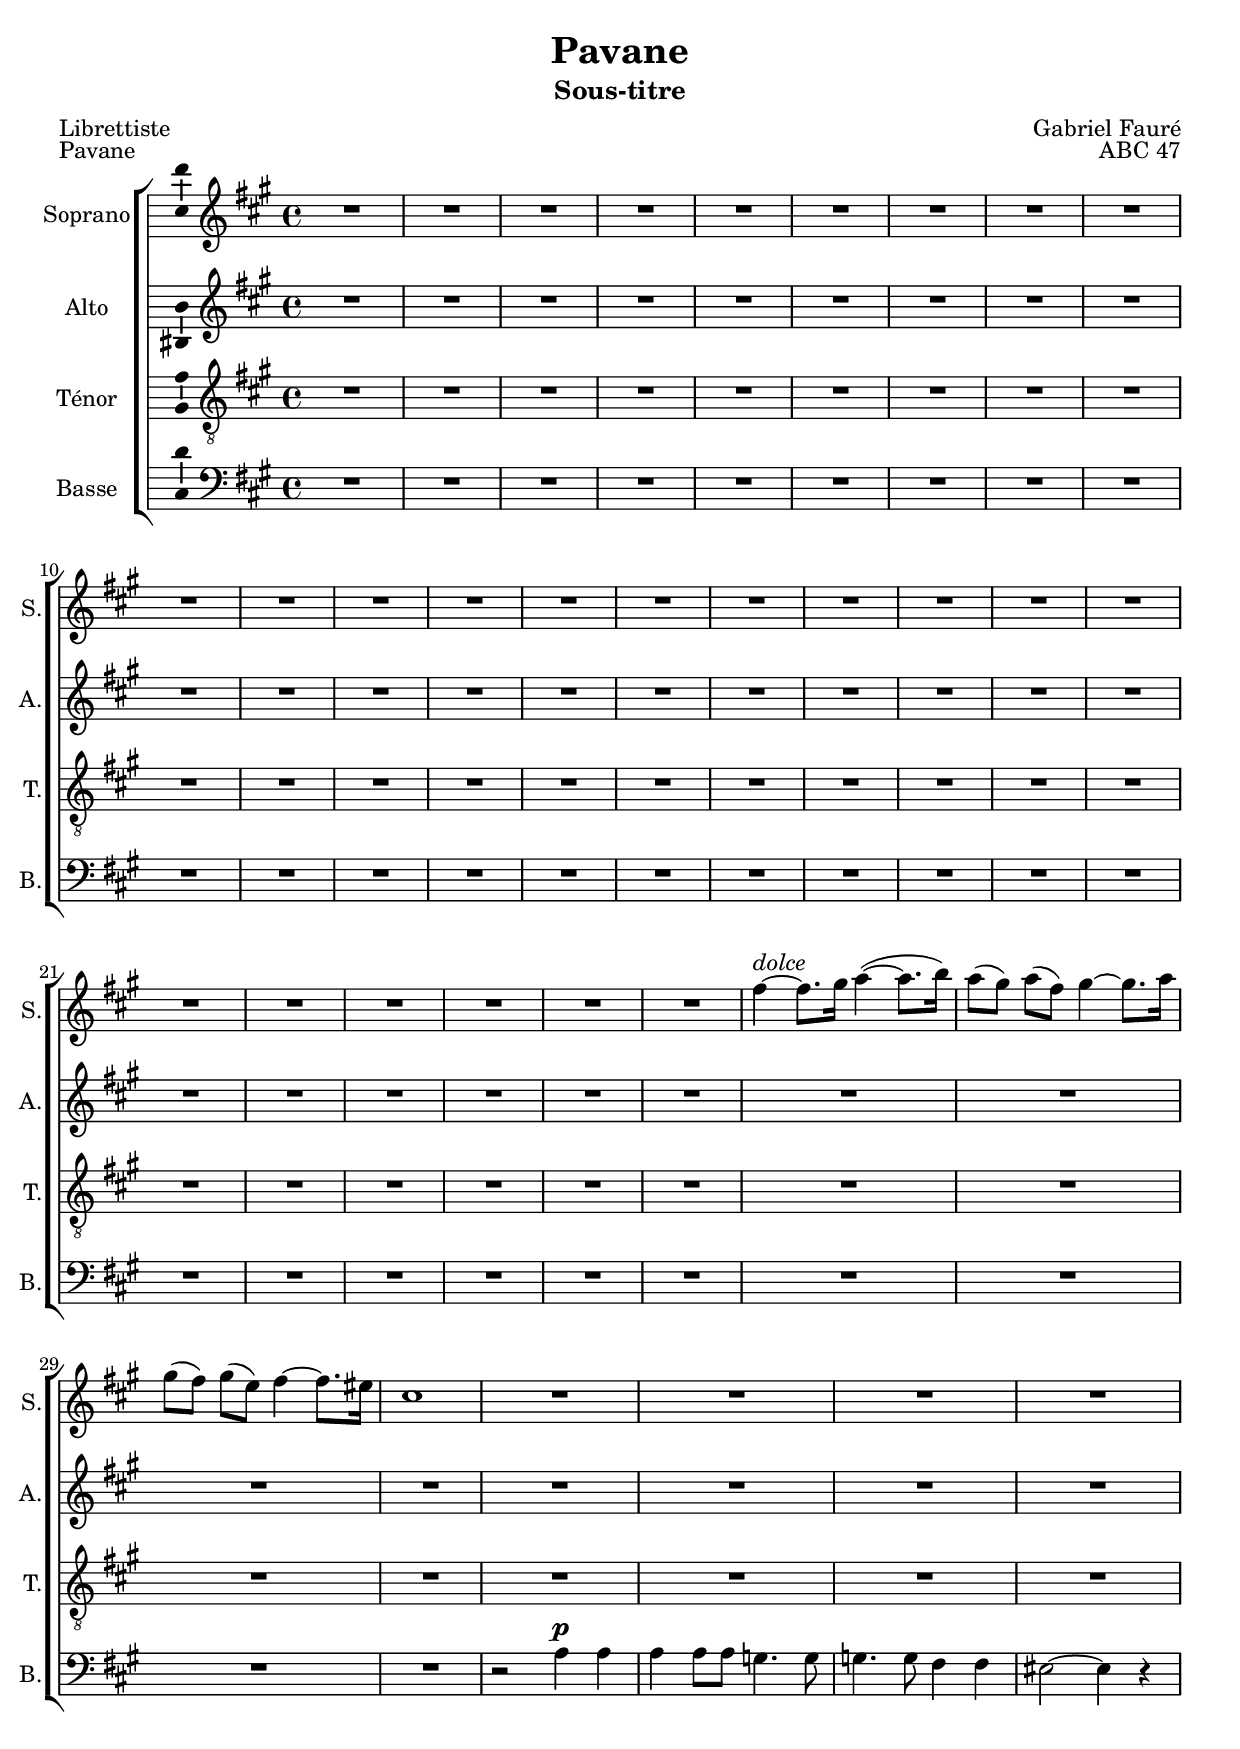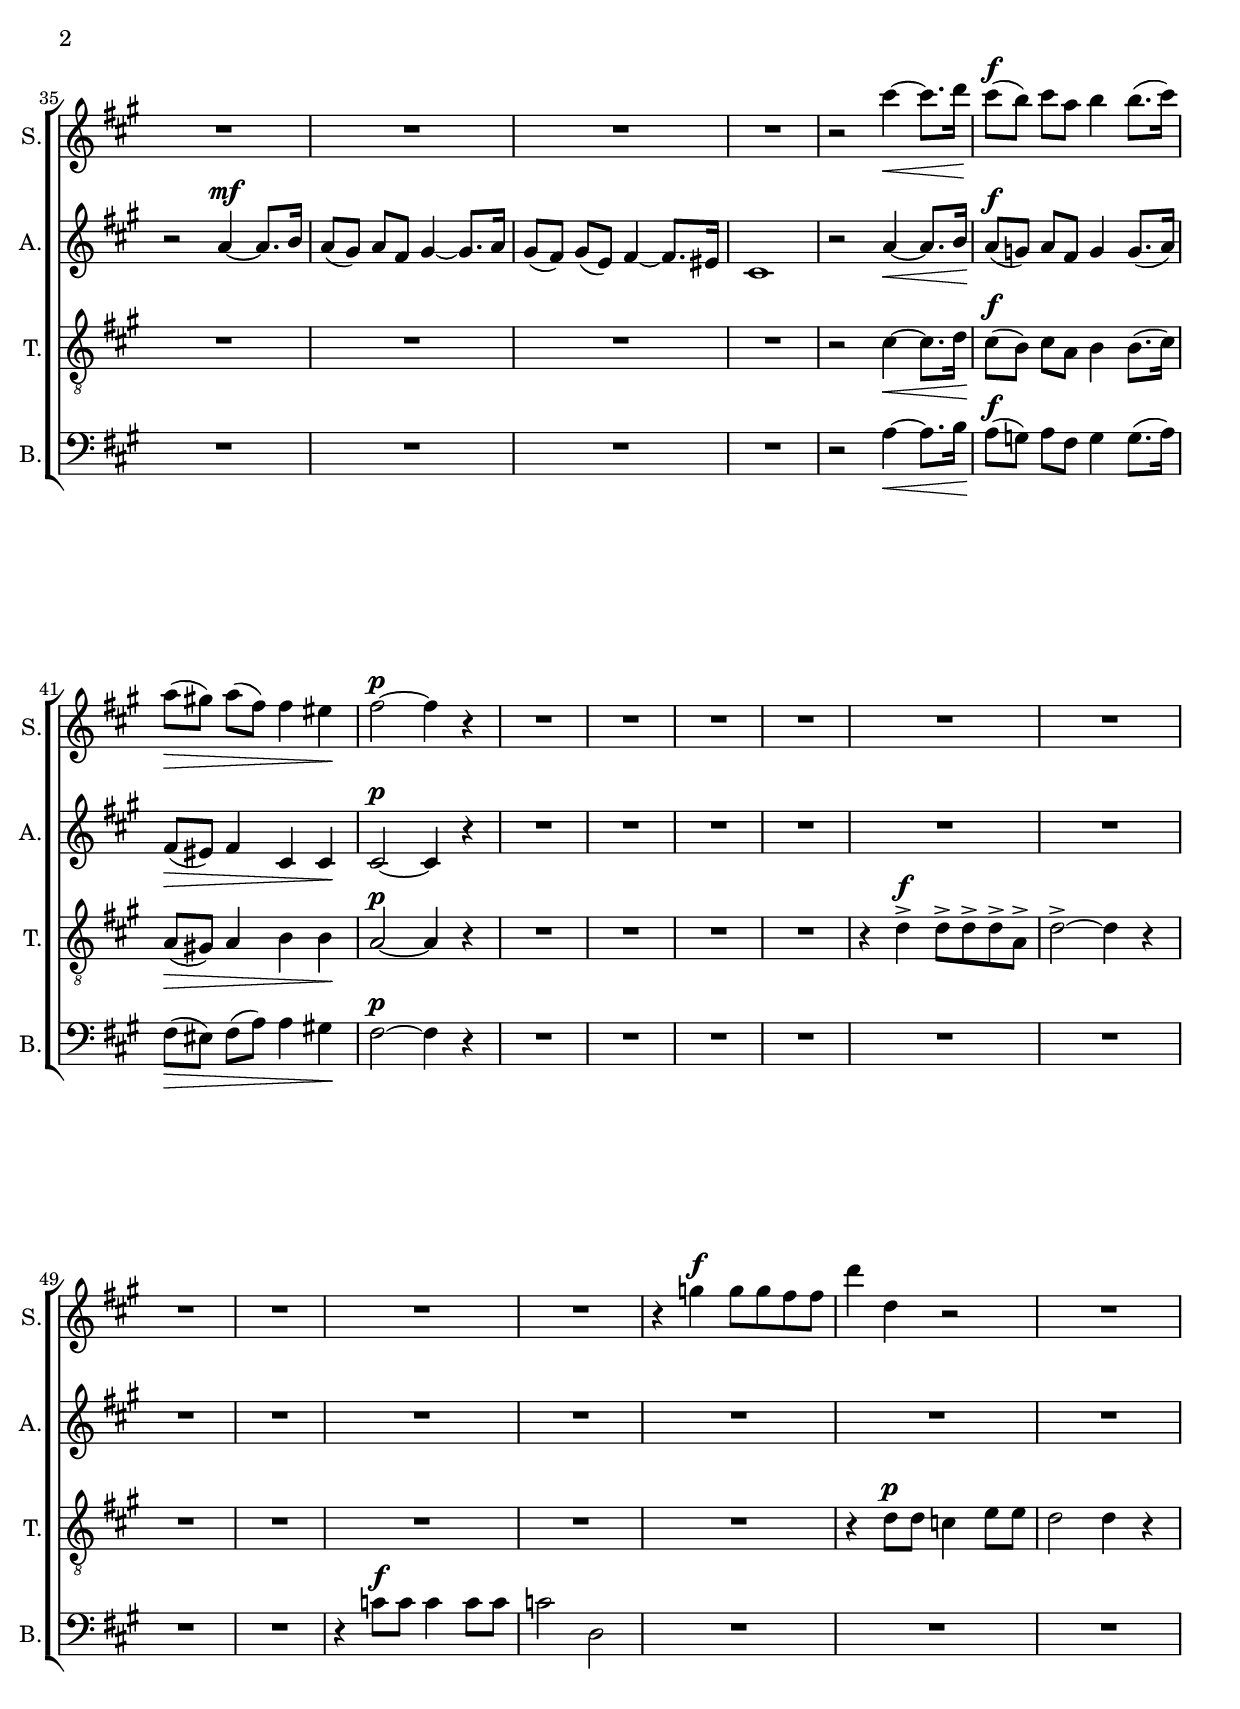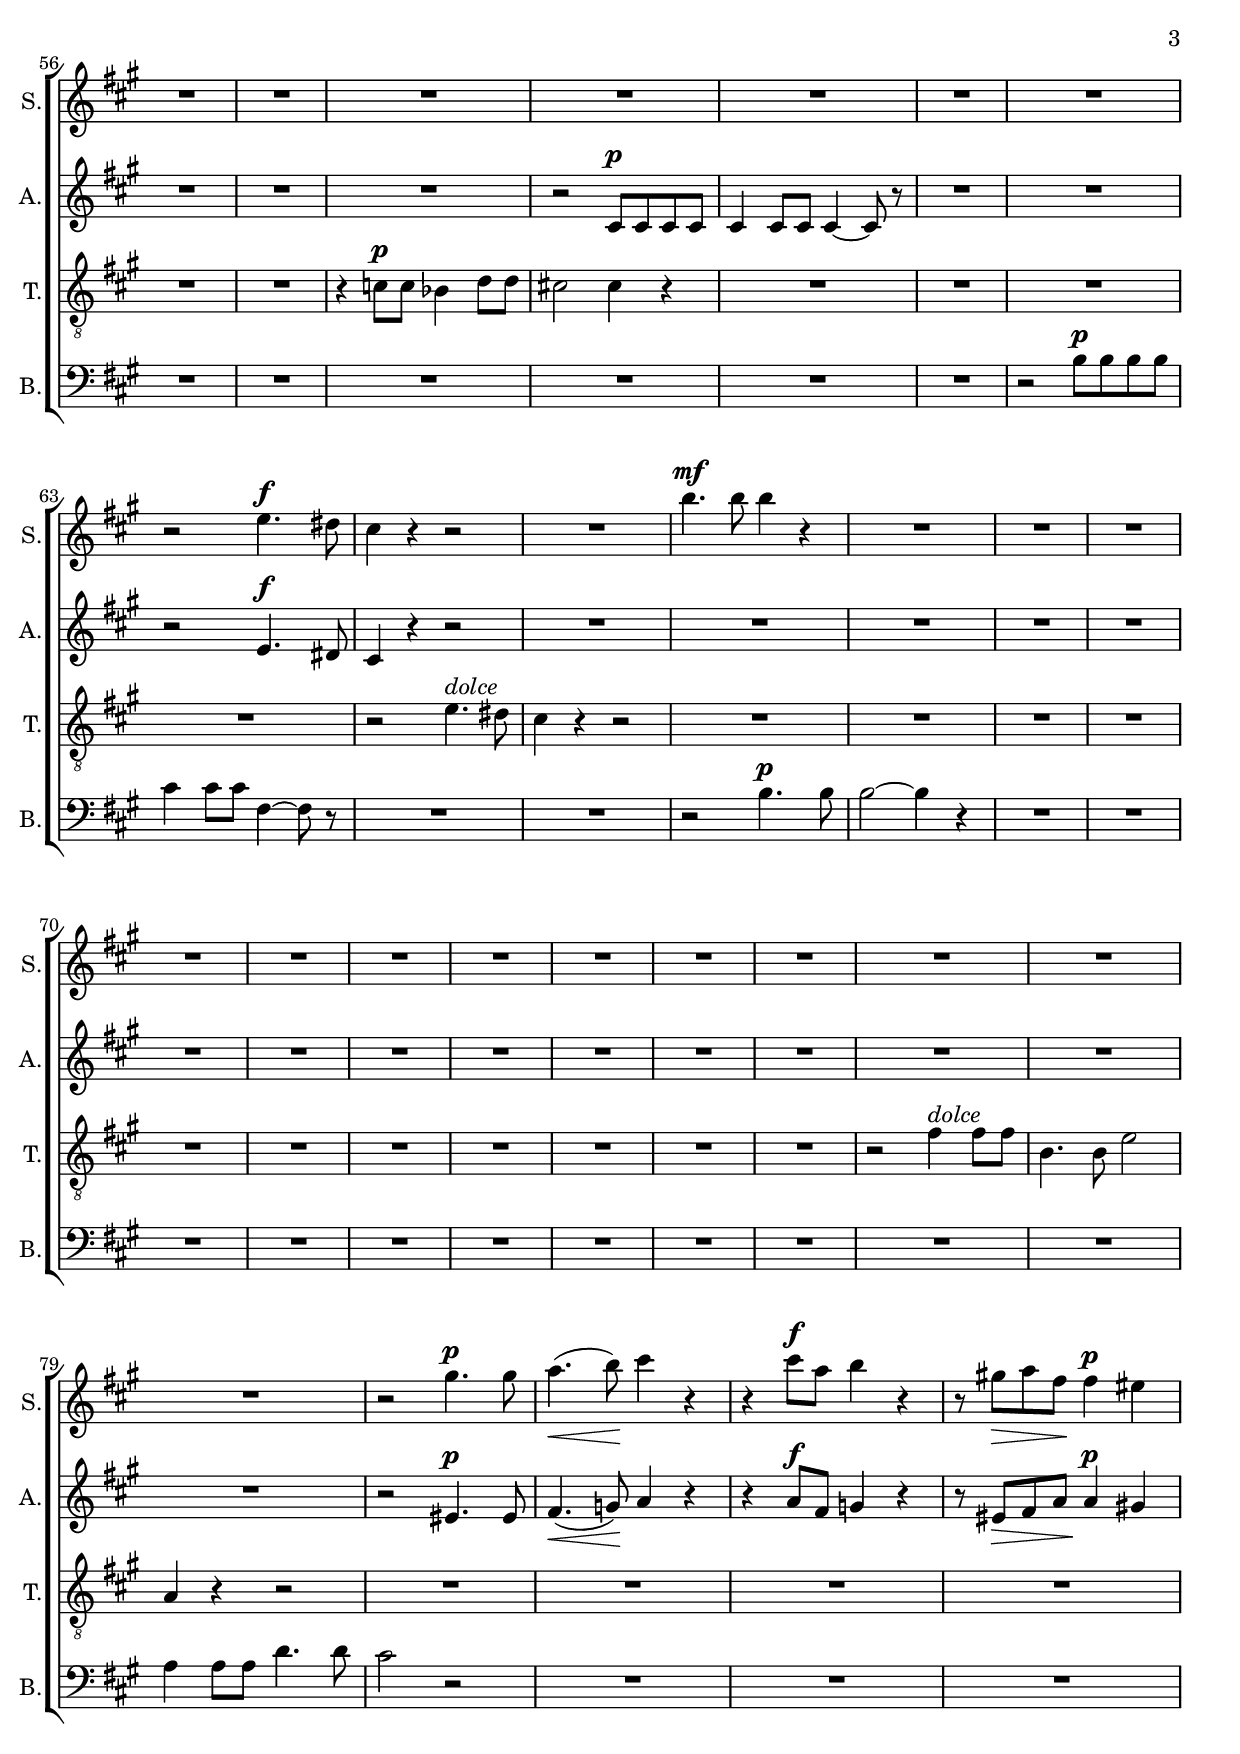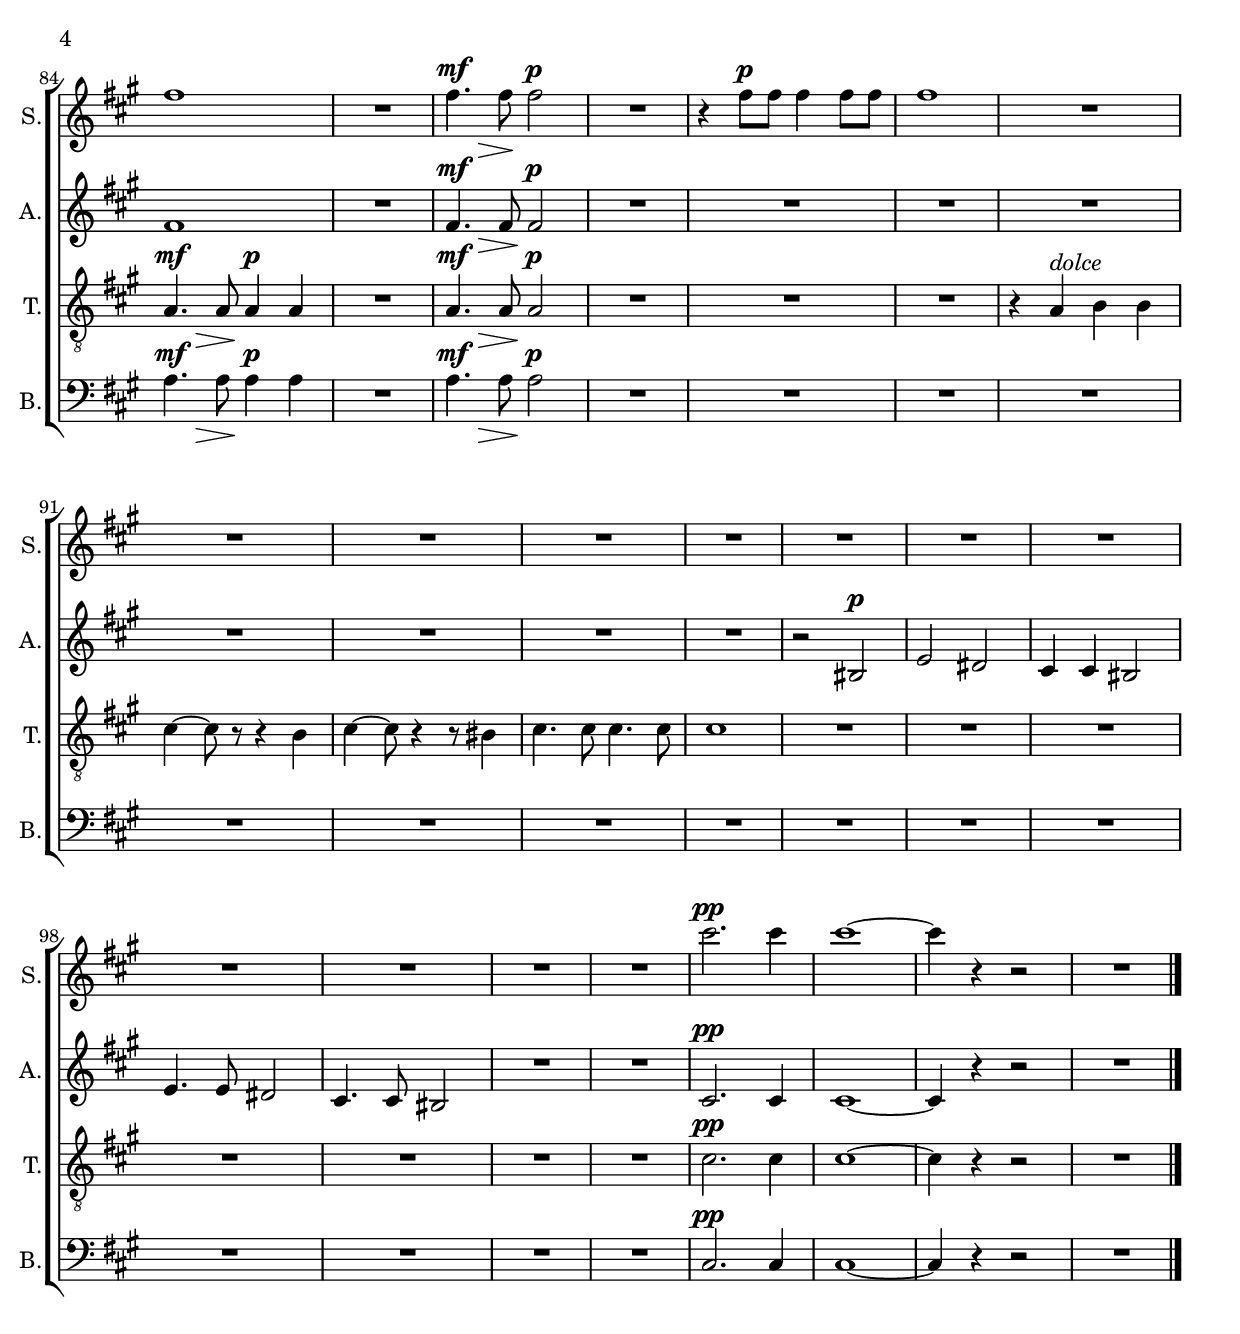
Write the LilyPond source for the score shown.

\version "2.14.2"
\language "italiano"

\paper {
  system-system-spacing #'padding = #5
}

\header {
  composer = "Gabriel Fauré"
  poet = "Librettiste"
  title = "Pavane"
  subtitle = "Sous-titre"
  opus = "ABC 47"
  piece = "Pavane"
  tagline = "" % no footer
}

global = {
  \key fad \minor
  \time 4/4
  \tempo 4 = 80
  \set Score.tempoHideNote = ##t % hide tempo marking
}

crescendo = ^\markup { \italic { cresc. } }
sottoVoce = ^\markup { \italic { sotto voce } }

notesA = {
	R1*17
	R1*9
	fad4^\markup{\italic dolce} ~ fad8. sold16 la4( ~ la8.[ si16])
	la8[( sold]) la[( fad]) sold4 ~ sold8. la16
	sold8([ fad]) sold[( mi]) fad4 ~ fad8. mid16
	dod1
	R1*8
	r2 dod'4\< ~ dod8. re16
	dod8[(^\f si]) dod la si4 si8.[( dod16])
	la8[(\> sold!]) la[( fad]) fad4 mid\!
	fad2^\p ~ fad4 r4
	R1*10
	r4 sol^\f sol8 sol fad fad
	re'4 re, r2
	R1*8
	r2 mi4.^\f red8
	dod4 r r2
	R1
	si'4.^\mf si8 si4 r
	R1*2
	R1*8
	R1*3
	r2 sold4.^\p sold8
	la4.(\< si8)\! dod4 r
	r4 dod8^\f la si4 r
	r8 sold!\> la fad\! fad4^\p mid
	fad1
	R1
	fad4.^\mf\> fad8\! fad2^\p
	R1
	r4 fad8^\p fad fad4 fad8 fad
	fad1
	R1*5
	R1*7
	dod'2.^\pp dod4
	dod1 ~
	dod4 r4 r2
	R1
	
  \bar "|."
}

notesB = {
  R1*17
	R1*9
	R1*8
	r2 la4^\mf ~ la8. si16
	la8[( sold]) la fad sold4 ~ sold8. la16
	sold8[( fad)] sold[( mi]) fad4 ~ fad8. mid16
	dod1
	r2 la'4\< ~ la8. si16\!
	la8^\f[( sol]) la fad sol4 sol8.([ la16])
	fad8[(\> mid]) fad4 dod dod\!
	dod2^\p ~ dod4 r4
	R1*12
	R1*4
	r2 dod8^\p dod dod dod
	dod4 dod8 dod dod4 ~ dod8 r8
	R1*2
	r2 mi4.^\f red8
	dod4 r4 r2
	R1*4
	R1*8
	R1*3
	r2 mid4.^\p mid8
	fad4.\<( sol8)\! la4 r4
	r4 la8^\f fad sol4 r4
	r8 mid\> fad la la4^\p sold!4
	fad1
	R1
	fad4.^\mf\> fad8 fad2^\p
	R1
	R1*7
	r2 sid,2^\p
	mi red
	dod4 dod sid2
	mi4. mi8 red2
	dod4. dod8 sid2
	R1*2
	dod2.^\pp dod4 
	dod1 ~
	dod4 r r2
	R1
	
  \bar "|."
}

notesC = {
  R1*17
	R1*9
	R1*12
	r2 dod4\< ~ dod8. re16\!
	dod8[(^\f si]) dod la si4 si8.([ dod16])
	la8[(\> sold!]) la4 si si\!
	la2^\p ~ la4 r
	R1*4
	r4 re->^\f re8-> re-> re-> la->
	re2-> ~ re4 r
	R1*5
	r4 re8^\p re do4 mi8 mi
	re2 re4 r
	R1*2
	r4 do8^\p do sib4 re8 re
	dod!2 dod4 r
	R1*4
	r2 mi4.^\markup{\italic dolce} red8
	dod4 r4 r2
	R1*3
	R1*8
	r2 fad4^\markup{\italic dolce} fad8 fad
	si,4. si8 mi2
	la,4 r r2
	R1*4
	la4.^\mf\> la8 la4^\p la
	R1
	la4.^\mf\> la8 la2^\p
	R1
	R1*2
	r4 la4^\markup{\italic dolce} si si
	dod4 ~ dod8 r8 r4 si
	dod4 ~ dod8 r4 r8 sid4
	dod4. dod8 dod4. dod8
	dod1
	R1*7
	dod2.^\pp dod4
	dod1 ~ dod4 r4 r2
	R1
	
  \bar "|."
}

notesD = {
  R1*17
	R1*9
	R1*4
	r2 la4^\p la
	la4 la8 la sol4. sol8
	sol4. sol8 fad4 fad
	mid2 ~ mid4 r
	R1*4
	r2 la4\< ~ la8. si16\!
	la8^\f[( sol]) la8 fad sol4 sol8.[( la16])
	fad8[(\> mid]) fad[( la]) la4 sold!\!
	fad2^\p ~ fad4 r
	R1*8
	r4 do'8^\f do do4 do8 do
	do2 re,2
	R1*9
	r2 si'8^\p si si si
	dod4 dod8 dod fad,4 ~ fad8 r8
	R1*2
	r2 si4.^\p si8
	si2 ~ si4 r
	R1*9
	R1*2
	la4 la8 la re4. re8
	dod2 r
	R1*3
	la4.^\mf\> la8 la4^\p la
	R1
	la4.^\mf\> la8 la2^\p
	R1
	R1*7
	R1*7
	dod,2.^\pp dod4
	dod1 ~ 
	dod4 r r2
	R1
	
  \bar "|."
}

lyricsA = \lyricmode {

}

lyricsB = \lyricmode {

}

lyricsC = \lyricmode {

}

lyricsD = \lyricmode {

}

\score {
  \new ChoirStaff <<
    \new Staff <<
      \set Staff.midiInstrument = #"choir aahs"
      \new Voice = "Soprano" <<
        \global
        \set Staff.instrumentName = #"Soprano"
        \set Staff.shortInstrumentName = #"S."
        \relative do'' {
          \clef treble
          \notesA
        }
        \addlyrics {
          \lyricsA
        }
      >>
    >>
    \new Staff <<
      \set Staff.midiInstrument = #"choir aahs"
      \new Voice = "Alto" <<
        \global
        \set Staff.instrumentName = #"Alto"
        \set Staff.shortInstrumentName = #"A."
        \relative la' {
          \clef treble
          \notesB
        }
        \addlyrics {
          \lyricsB
        }
      >>
    >>
    \new Staff <<
      \set Staff.midiInstrument = #"choir aahs"
      \new Voice = "Ténor" <<
        \global
        \set Staff.instrumentName = #"Ténor"
        \set Staff.shortInstrumentName = #"T."
        \relative do' {
          \clef "G_8"
          \notesC
        }
        \addlyrics {
          \lyricsC
        }
      >>
    >>
    \new Staff <<
      \set Staff.midiInstrument = #"choir aahs"
      \new Voice = "Basse" <<
        \global
        \set Staff.instrumentName = #"Basse"
        \set Staff.shortInstrumentName = #"B."
        \relative do' {
          \clef bass
          \notesD
        }
        \addlyrics {
          \lyricsD
        }
      >>
    >>
  >>

  \layout {
    \context {
      \Voice
      \consists Ambitus_engraver % display ambitus
    }
  }
}

\score {
  \new ChoirStaff <<
    \new Staff <<
      \set Staff.midiInstrument = #"choir aahs"
      \new Voice = "Soprano" <<
        \global
        \set Staff.instrumentName = #"Soprano"
        \set Staff.shortInstrumentName = #"S."
        \relative do'' {
          \clef treble
          \unfoldRepeats {
            \notesA
          }
        }
      >>
    >>
    \new Staff <<
      \set Staff.midiInstrument = #"choir aahs"
      \new Voice = "Alto" <<
        \global
        \set Staff.instrumentName = #"Alto"
        \set Staff.shortInstrumentName = #"A."
        \relative la' {
          \clef treble
          \unfoldRepeats {
            \notesB
          }
        }
      >>
    >>
    \new Staff <<
      \set Staff.midiInstrument = #"choir aahs"
      \new Voice = "Ténor" <<
        \global
        \set Staff.instrumentName = #"Ténor"
        \set Staff.shortInstrumentName = #"T."
        \relative do' {
          \clef "G_8"
          \unfoldRepeats {
            \notesC
          }
        }
      >>
    >>
    \new Staff <<
      \set Staff.midiInstrument = #"choir aahs"
      \new Voice = "Basse" <<
        \global
        \set Staff.instrumentName = #"Basse"
        \set Staff.shortInstrumentName = #"B."
        \relative do' {
          \clef bass
          \unfoldRepeats {
            \notesD
          }
        }
      >>
    >>
  >>

  \midi { }
}
